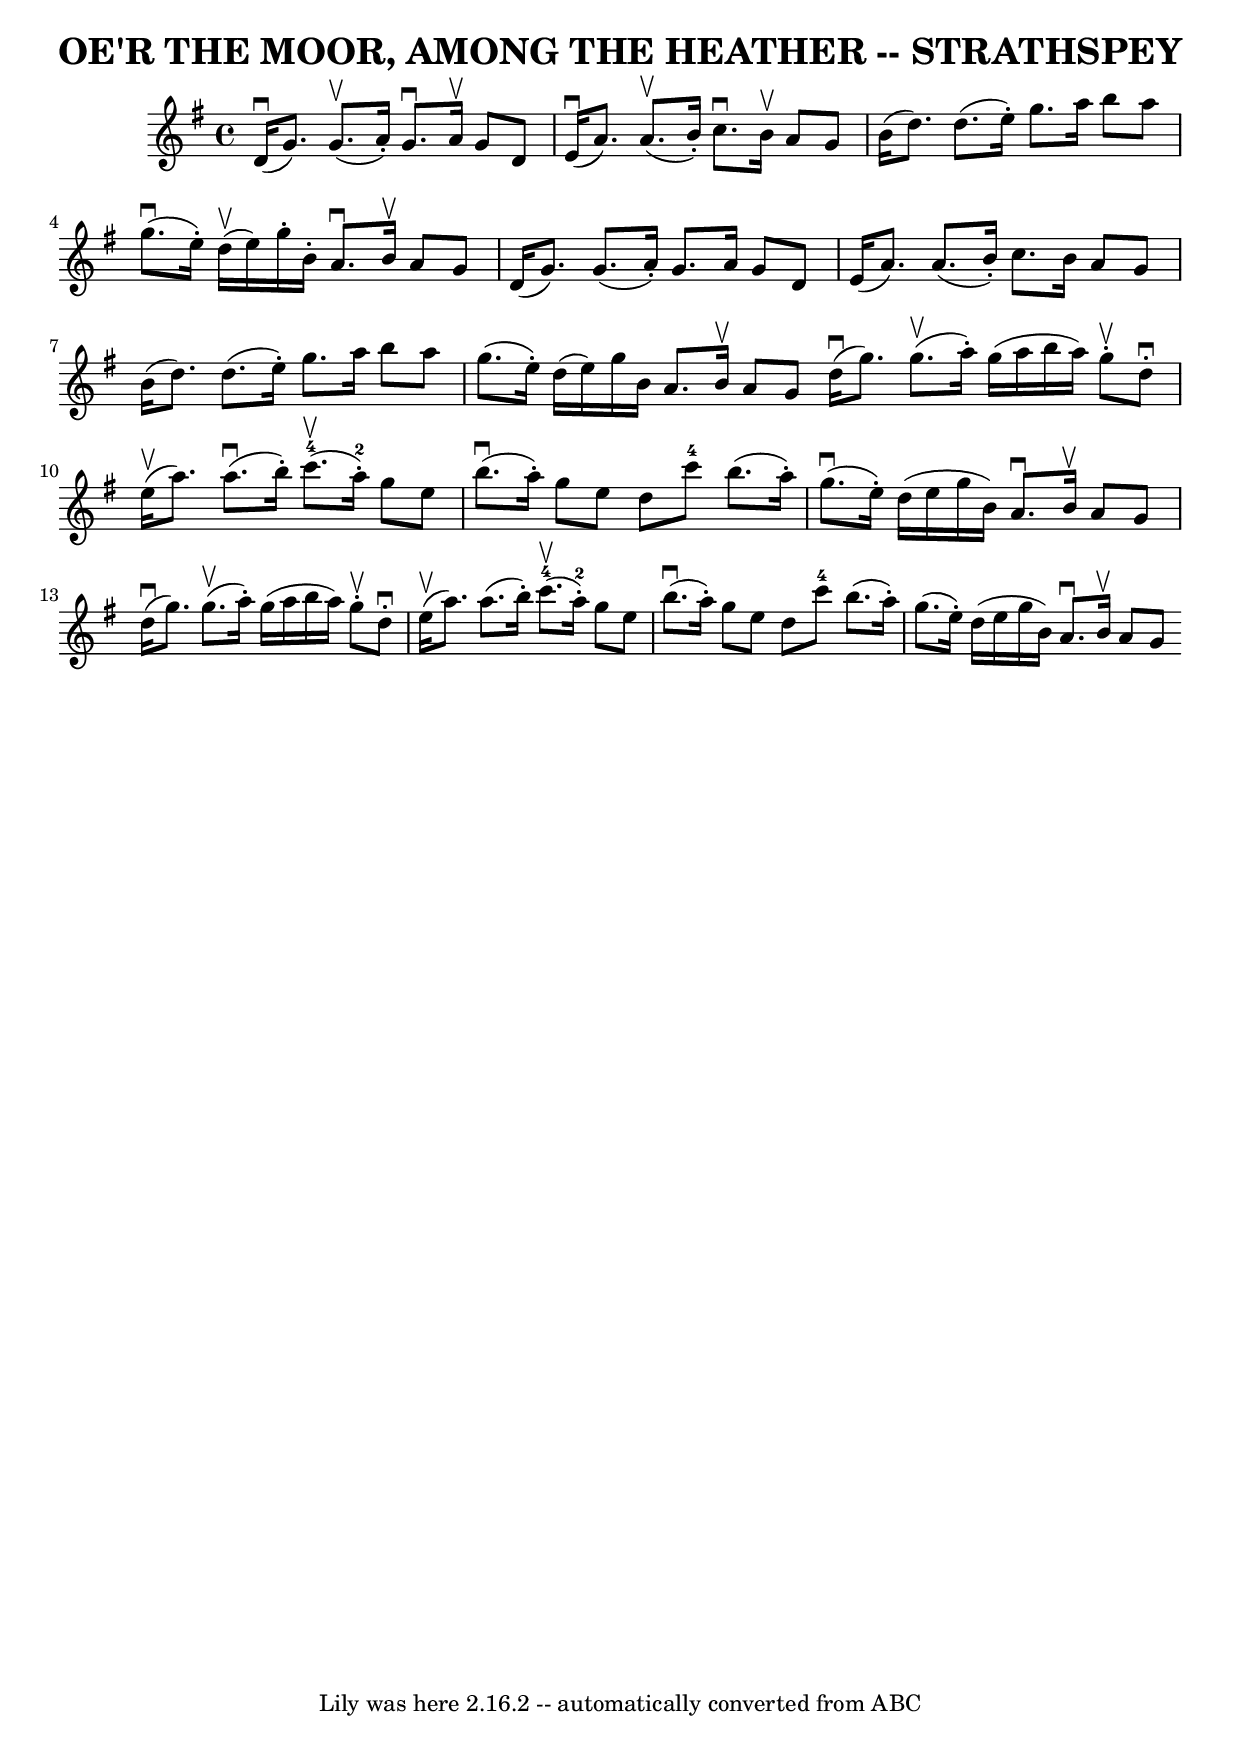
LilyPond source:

\version "2.16.2"
\include "Mammoth.ily"
\header {
  %% book = "Ryan's Mammoth Collection of Fiddle Tunes"
  crossRefNumber = "1"
  footnotes = ""
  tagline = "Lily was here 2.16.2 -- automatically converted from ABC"
  title = "OE'R THE MOOR, AMONG THE HEATHER -- STRATHSPEY"

}
voicedefault =  {


  \override Staff.TimeSignature #'style = #'C
  \time 4/4 
  \key g \major
  d'16 (^\downbow g'8.) g'8. (^\upbow      a'16-.) g'8.^\downbow a'16^\upbow g'8 d'8     |
  e'16 (^\downbow a'8.) a'8. (^\upbow b'16-.) c''8.^\downbow b'16^\upbow a'8 g'8    |
  b'16 (d''8.) d''8. (e''16-.)    g''8. a''16 b''8 a''8     |
  g''8. (^\downbow e''16-.)    d''16 (^\upbow e''16) g''16-. b'16-. a'8.^\downbow b'16^\upbow a'8 g'8     |
  d'16 (g'8.) g'8. (a'16-.)      g'8. a'16 g'8 d'8     |
  e'16 (a'8.) a'8. (b'16-.) c''8. b'16 a'8 g'8    |
  b'16 (d''8.) d''8. (   e''16-.) g''8. a''16 b''8 a''8     |
  g''8. (e''16-.) d''16 (e''16) g''16 b'16 a'8. b'16^\upbow a'8 g'8      \bar " |." d''16 (^\downbow g''8.) g''8. (^\upbow a''16-.)     g''16 (a''16 b''16 a''16) g''8^\upbow-. d''8^\downbow-.     |
  e''16 (^\upbow a''8.) a''8. (^\downbow b''16-.)         c'''8.-4(^\upbow a''16-2-.) g''8 e''8     |
  b''8. (^\downbow a''16-.) g''8 e''8 d''8 c'''8-4 b''8. (a''16-.)   |
  g''8. (^\downbow e''16-.) d''16 (e''16 g''16     b'16) a'8.^\downbow b'16^\upbow a'8 g'8     |
  d''16 (^\downbow g''8.) g''8. (^\upbow a''16-.) g''16 (a''16       b''16 a''16) g''8^\upbow-. d''8^\downbow-.    |
  e''16 (^\upbow a''8.) a''8. (b''16-.) c'''8.-4(^\upbow a''16-2-.) g''8 e''8    |
  b''8. (^\downbow a''16-.)      g''8 e''8 d''8 c'''8-4 b''8. (a''16-.)    |
  g''8. (   e''16-.) d''16 (e''16 g''16 b'16) a'8.^\downbow b'16^\upbow a'8 g'8    \bar " |."   

}

\score{
  <<

    \context Staff="default"
    {
      \voicedefault 
      
    }

  >>
  \layout {
    
  }
  \midi {
  }

}
